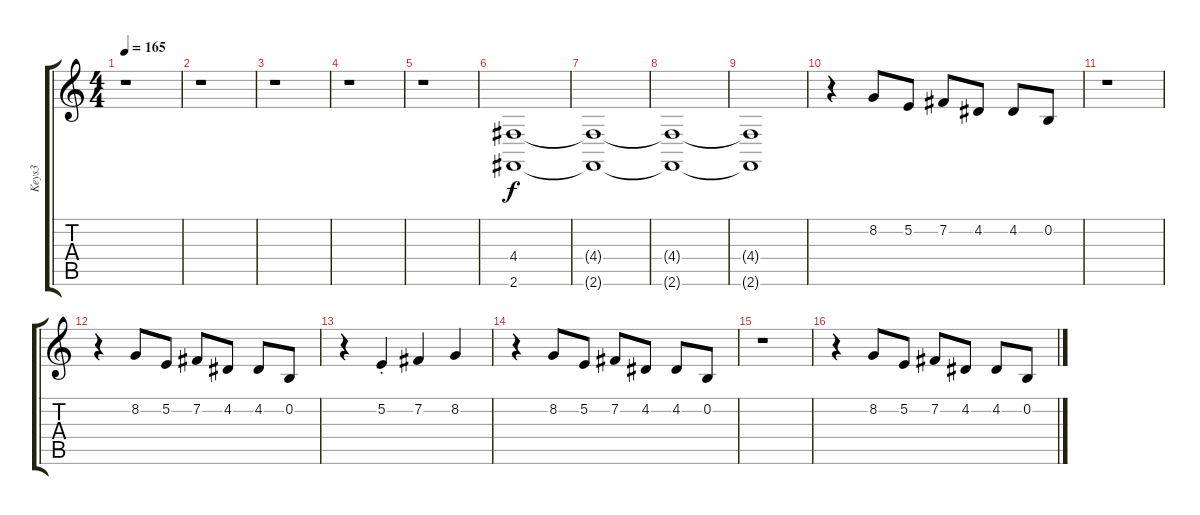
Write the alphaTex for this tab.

\track ("Keys3" "Keys3") {instrument synthstrings1}
\staff {score tabs}
\tuning (E4 B3 G3 D3 A2 E2) {hide}
\ts (4 4)
\tempo 165
\clef g2
\ks c
r.1{dy f} |
r.1 |
r.1 |
r.1 |
r.1 |
(4.4 2.6).1{instrument voiceoohs} |
(4.4{t} 2.6{t}).1 |
(4.4{t} 2.6{t}).1 |
(4.4{t} 2.6{t}).1 |
r.4{volume 16 instrument brasssection} 8.2.8 5.2.8 7.2.8 4.2.8 4.2.8 0.2.8 |
r.1 |
r.4 8.2.8 5.2.8 7.2.8 4.2.8 4.2.8 0.2.8 |
r.4 5.2{st}.4 7.2.4 8.2.4 |
r.4 8.2.8 5.2.8 7.2.8 4.2.8 4.2.8 0.2.8 |
r.1 |
r.4 8.2.8 5.2.8 7.2.8 4.2.8 4.2.8 0.2.8
